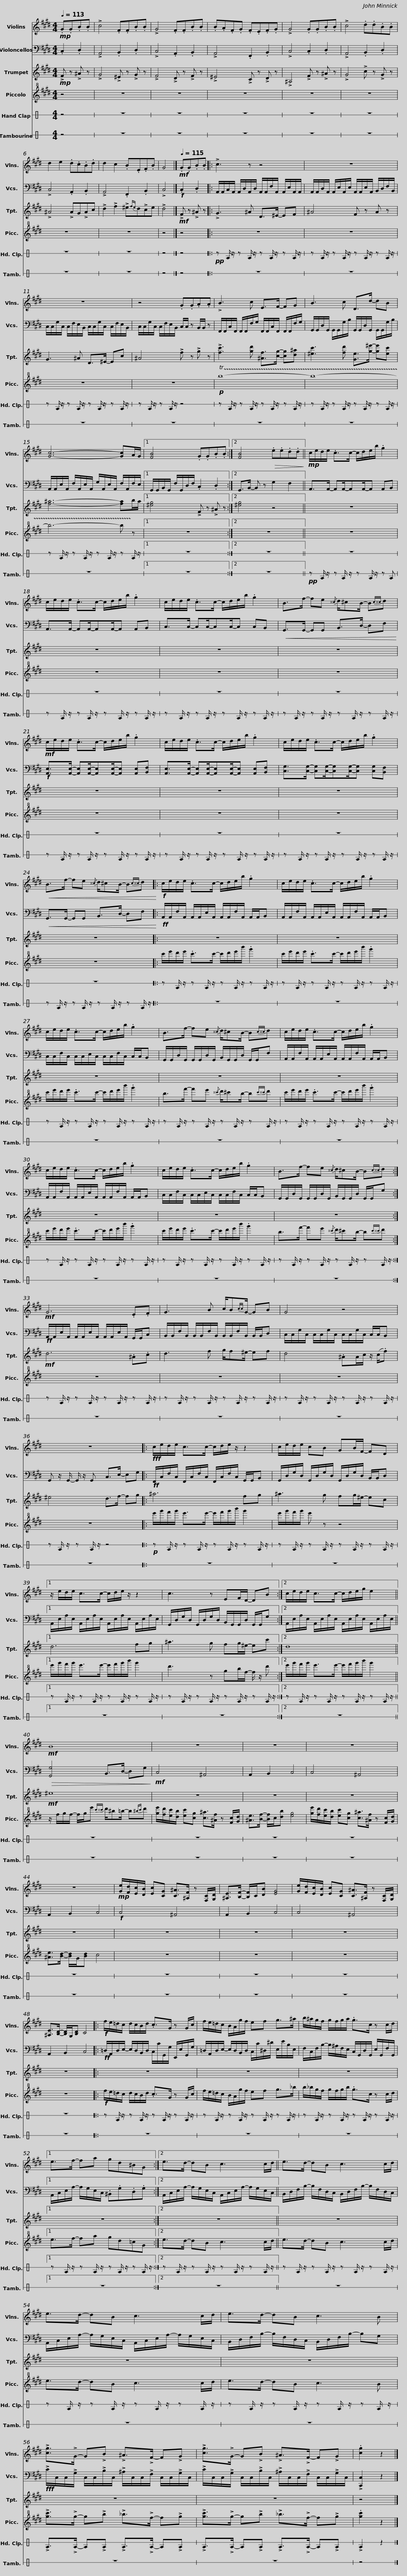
X:1
%%score 1 2 3 4 5 6
L:1/8
Q:1/4=113
M:4/4
I:linebreak $
K:E
V:1 treble
V:2 bass
V:3 treble transpose=-2
V:4 treble+8
V:5 perc stafflines=1
K:none
V:6 perc stafflines=1
K:none
V:1
!mp! .G.G.B.B | !>!c4 .F.F.B.B | !>!G4 .F.F.B.B | .B.A.F.G .F.E.F.G | !>!G4 .G.G.B.B |$ %5
 !>!c4 .d.d.B.B | d2 e2 .d.c.B.d | d2 c2 .B.E.F.B | G4 |]$[Q:1/4=115]!mf! .G.G.B.B |: %10
 !>!c3 z z4 | z8 |$ z8 | z4 .G.G.A.A |$ !>!B3 c E>F- FG | %15
 B3 c D>d- dB |$ [Gc]6- [Gc]A/G/ |1 [FB]4 .G.G.B.B :|2 [FB]4!>(! .e.e.d.d!>)! ||$!mp! c/e/d/e/ .c>c- c/d/e/b/ .g2 | %20
 c/e/d/e/ .c>c- c/d/e/b/ .g2 | c/e/d/e/ .c>c- c/d/e/b/ .g2 |$ B>f- fe{/^^c} d/^cB/- B{c^^c}d |!mf! c/e/d/e/ .c>c- c/d/e/b/ .g2 |$ c/e/d/e/ .c>c- c/d/e/b/ .g2 | %25
 c/e/d/e/ .c>c- c/d/e/b/ .g2 |$!<(! B>f- fe{/^^c} d/^cB/- B{c^^c}d!<)! |:!f! c/e/d/e/ .c>c- c/d/e/b/ .g2 |$ c/e/d/e/ .c>c- c/d/e/b/ .g2 | c/e/d/e/ .c>c- c/d/e/b/ .g2 |$ %30
 B>f- fe{/^^c} d/^cB/- B{c^^c}d | c/e/d/e/ .c>c- c/d/e/b/ .g2 |$ c/e/d/e/ .c>c- c/d/e/b/ .g2 | c/e/d/e/ .c>c- c/d/e/b/ .g2 |$ B>f- fe{/^^c} d/^cB/- B{c^^c}d :| %35
!mf! G6 .E.F |$ G3 B c/B{cc}G/- GB | G4 z4 |$ z8 |:!fff! c/e/d/e/ c>c- c/d/e/ z/ z2 |$ %40
 c/e/d/e/ cB GB/F/- FD |1 z/ e/d/e/ c>c- c/d/e/ z/ z2 |$ c3 z EF/D/- DB :|2 c/e/d/e/ c>c- c/d/e/g/ e2 ||$!mf! B8 | %45
 z8 | z8 |$ z8 | z8 |!mp! [Ge]/[Fd]/[Ec]/[DB]/ [Ec][CG] [C^A]>[^A,F] z [F,C]/[G,D]/ |$ %50
 [^A,E]>[B,F]- [B,F]/C/[DB] [EG]4 | [Ge]/[Fd]/[Ec]/[DB]/ [Ec][CG] [C^A]>[^A,F] z [F,C]/[G,D]/ | [^A,E]>[B,D]- [B,D]/G,/[B,D] C4 |:$!f! f/e/=d/c/ d/c/B/d/ .c>G z G/c/ | f/e/=d/c/ B/A/g/f/ ef g>^a |$ %55
 b/^a/g/f/ g/f/g/a/ .g>c z c/d/ |1 e>f- fa gd^BG :|2$ e>d- dB c3 c/d/ || e>d- dB c3 c/d/ |$ e>d- dB c3 c/d/ | %60
 e>d- dB c3 B |$ !>![cg]>!>!G- G!>!B !>!^A>!>!F- F!>!G | !>![cg]>!>!G- G!>!B !>!^A>!>!F- F!>!G | .[cg]2 z2 |] %64
V:2
 .C,2 .D,2 | !>!A,,4 .B,,2 .D,2 | !>!C,4 .A,,2 .B,,2 | !>!A,,4 .F,,2 .B,,2 | !>!C,4 .C,2 .D,2 |$ %5
 !>!A,,4 .B,,2 .D,2 | !>!C,4 .A,,2 .B,,2 | !>!A,,4 .F,,2 .B,,2 | !>!C,4 |]$!f! .C,2 .D,2 |: %10
 A,,/A,,/C,/A,,/ A,,/D,/A,,/D,/ A,,/A,,/F,/A,,/ A,,/E,/A,,/A,,/ | A,,/A,,/D,/A,,/ A,,/E,/A,,/E,/ A,,/A,,/E,/A,,/ B,,/D,/F,/B,,/ |$ C,/C,/G,/C,/ C,/F,/E,/B,,/ C,/C,/G,/C,/ C,/F,/E,/B,,/ | C,/C,/G,/C,/ C,/F,/E,/B,,/ C,/C,/ z B,,/B,,/ z |$ F,,/F,,/C,/F,,/ F,,/F,,/F,/G,/ F,,/F,,/C,/F,,/ F,,/F,,/F,/G,/ | %15
 G,,/G,,/D,/G,,/ G,,/G,,/G,/B,/ G,,/G,,/D,/G,,/ G,,/G,,/G,/B,/ |$ A,,/A,,/E,/A,,/ F,/A,,/E,/A,,/ G,/A,,/E,/A,,/ F,/A,,/F,/E,/ |1 G,,/G,,/B,,/G,,/ F,/G,,/D,/F,/ .C,2 .D,2 :|2 G,,>B,,- B,, z G,2 F,2 ||$ A,,>A,,- A,,A,,/-A,,A,,/-A,, A,,B,, | %20
 A,,>A,,- A,,A,,/-A,,A,,/-A,, A,,B,, | C,>C,- C,C,/-C,C,/-C, C,B,, |$!<(! G,,>G,,- G,,G,, B,,>D,- D,F,!<)! |!f! [A,,E,]>[A,,E,]- [A,,E,][A,,E,]/-[A,,E,][A,,E,]/-[A,,E,] [A,,E,][B,,F,] |$ [A,,E,]>[A,,E,]- [A,,E,][A,,E,]/-[A,,E,][A,,E,]/-[A,,E,] [A,,E,][B,,F,] | %25
 [C,G,]>[C,G,]- [C,G,][C,G,]/-[C,G,][C,G,]/-[C,G,] [C,G,][B,,F,] |$!<(! G,,>G,,- G,,G,, B,,>D,- D,F,!<)! |:!ff! A,,/A,,/F,/A,,/ A,,/A,,/E,/A,,/ A,,/A,,/F,/A,,/ A,,/A,,/B,, |$ A,,/A,,/F,/A,,/ A,,/A,,/E,/A,,/ A,,/A,,/F,/A,,/ A,,/A,,/B,, | C,/C,/F,/C,/ C,/C,/E,/C,/ C,/C,/F,/C,/ C,/C,/B,, |$ %30
 G,,/G,,/D,/G,,/ G,,/G,,/D,/G,,/ B,,/G,,/G,,/D,/ G,,/G,,/F, | A,,/A,,/F,/A,,/ A,,/A,,/E,/A,,/ A,,/A,,/F,/A,,/ A,,/A,,/B,, |$ A,,/A,,/F,/A,,/ A,,/A,,/E,/A,,/ A,,/A,,/F,/A,,/ A,,/A,,/B,, | C,/C,/F,/C,/ C,/C,/E,/C,/ C,/C,/F,/C,/ C,/C,/B,, |$ G,,/G,,/D,/G,,/ G,,/G,,/D,/G,,/ B,,/G,,/G,,/D,/ G,,/G,,/G, :| %35
!ff! A,,/A,,/E,/A,,/ A,,/A,,/E,/A,,/ A,,/A,,/E,/A,,/ G,,/G,,/C, |$ B,,/B,,/F,/B,,/ B,,/B,,/F,/B,,/ B,,/B,,/F,/B,,/ B,,/B,,/D, | C,/C,/G,/C,/ C,/C,/G,/C,/ C,/C,/G,/C,/ C,/C,/B,, |$ G,, z/ G,,/- G,,/ z/ G,, C,>E,- E,G, |:!ff! F,,/C,/F,/C,/ F,,/C,/F,/C,/ F,,/C,/F,/C,/ G,,/G,,/B,, |$ %40
 G,,/D,/G,/D,/ G,,/D,/G,/D,/ G,,/D,/G,/D,/ B,,/B,,/D, |1 A,,/E,/A,/E,/ A,,/E,/A,/E,/ A,,/E,/A,/E,/ A,,/E,/A,/E,/ |$ G,,/D,/G,/D,/ G,,/D,/G,/D,/ B,,/G,,/G,,/D,/ G,,/G,,/G, :|2 A,,/E,/A,/E,/ A,,/E,/A,/E,/ A,,/E,/A,/E,/ A,,/E,/A,/E,/ ||$!>(! [G,,G,]4 B,,>D,- D,G,!>)! | %45
!mf! C,4 ^A,,4 | A,,2 B,,2 C,4 |$ C,4 ^A,,4 | A,,2 B,,2 C,4 |!f! C,4 ^A,,4 |$ %50
 A,,2 B,,2 C,4 | C,4 ^A,,4 | A,,2 B,,2 C,4 |:$!ff! =D,/A,,/D,/E,/- E,/D,/B,,/D,/ C,/C/G,,/G,/ E,,/E,/G,,/G,/ | =D,/A,,/D,/E,/- E,/D,/B,,/D,/ C,/C/^D,/^D/ E,/E/B,/E,/ |$ %55
 F,/C,/F,/B,/- B,/^A,/F,/E,/ C,/G,,/D,/G,,/ E,/G,,/F,/G,,/ |1 A,,/C,/E,/A,/- A,/G,/E,/C,/ .^B,,.G,.D,.G, :|2$ A,,/C,/E,/A,/- A,/G,/E,/C,/ A,,/C,/E,/A,/- A,/G,/E,/C,/ || B,,/D,/F,/B,/- B,/F,/D,/C,/ B,,/D,/F,/B,/- B,/F,/D,/C,/ |$ A,,/C,/E,/A,/- A,/G,/E,/C,/ A,,/C,/E,/A,/- A,/G,/E,/C,/ | %60
 B,,/D,/F,/B,/- B,/F,/D,/C,/ B,,/D,/F,/B,/- B,G, |$!fff! !>!C/C,/C,/!>!G,/ C,/C,/!>!B,/C,/ !>!^A,/C,/C,/!>!F,/ C,/C,/!>!G,/C,/ | !>!C/C,/C,/!>!G,/ C,/C,/!>!B,/C,/ !>!^A,/C,/C,/!>!F,/ C,/C,/!>!G,/C,/ | !>![C,,C,]2 z2 |] %64
V:3
!mp! !>!F z !>!^A z | !>!G4 !>!^E z !>!G z | !>!F4 !>!D z !>!F z | !>!^E4 !>!C z !>!D z | !>!^A,4 !>!F z !>!^A z |$ %5
 !>!G4 !>!c z !>!G z | !>!^A4 !>!AG!>!Ac | !>!d2 !>!f2 !>!^e{fe}d!>!ce | !>!d4 |]$!mf! !>!F z !>!^A z |: %10
 !>!G3 ^A D>^E- EF | ^A4 F z A z |$ G3 ^A D>^E- Ec | ^A4 !>!f z !>!g z |$ !>![fc']3 [gd'] [^Af]>[cg]- [cg][d^a] | %15
 [^ec']3 [fd'] [Ge]>[g^e']- [ge'][ec'] |$ [f^a]6- [fa]b/a/ |1 [^eg]4 !>!F z !>!^A z :|2 [^eg]4 z4 ||$ z8 | %20
 z8 | z8 |$ z8 | z8 |$ z8 | %25
 z8 |$ z8 |: z8 |$ z8 | z8 |$ %30
 z8 | z8 |$ z8 | z8 |$ z8 :| %35
!mf! d6 .^A.c |$ d3 f g/f^e/- ef | d4 .^AA/c/ z/ (c/.f) |$ ^e4 d>f- fg |: ^a6 fg |$ %40
 ^a3 g fg/^e/- ec |1 d6 fg |$ ^a3 g fg/^e/- ec' :|2 d8 ||$!mf! ^e8 | %45
 z8 | z8 |$ z8 | z8 | z8 |$ %50
 z8 | z8 | z8 |:$ z8 | z8 |$ %55
 z8 |1 z8 :|2$ z8 || z8 |$ z8 | %60
 z8 |$ z8 | z8 | z4 |] %64
V:4
 z4 | z8 | z8 | z8 | z8 |$ %5
 z8 | z8 | z8 | z4 |]$ z4 |: %10
 z8 | z8 |$ z8 | z8 |$!p! !trill(!Tb8- | %15
 b8- |$ b6- b!trill)! z |1 z8 :|2 z8 ||$ z8 | %20
 z8 | z8 |$ z8 | z8 |$ z8 | %25
 z8 |$ z8 |: c'/e'/d'/e'/ .c'>c'- c'/d'/e'/b'/ .g'2 |$ c'/e'/d'/e'/ .c'>c'- c'/d'/e'/b'/ .g'2 | c'/e'/d'/e'/ .c'>c'- c'/d'/e'/b'/ .g'2 |$ %30
 b>f'- f'e'{/^^c'} d'/^c'b/- b{c'^^c'}d' | c'/e'/d'/e'/ .c'>c'- c'/d'/e'/b'/ .g'2 |$ c'/e'/d'/e'/ .c'>c'- c'/d'/e'/b'/ .g'2 | c'/e'/d'/e'/ .c'>c'- c'/d'/e'/b'/ .g'2 |$ b>f'- f'e'{/^^c'} d'/^c'b/- b{c'^^c'}d' :| %35
 z8 |$ z8 | z8 |$ z8 |: e'/g'/f'/g'/ e'>e'- e'/f'/g'/b'/ g'2 |$ %40
 e'/g'/f'/g'/ e' z z4 |1 e'/g'/f'/g'/ e'>e'- e'/f'/g'/b'/ g'2 |$ d'3 z gb/f/- f/ z/ d' :|2 e'/g'/f'/g'/ e'>e'- e'/f'/g'/b'/ g'2 ||$ z/ f/g/f/- f/g/e'{c'^^c'} d'/^b=b/- b{^bc'}d' | %45
 [ge']/[fd']/[ec']/[db]/ [ec'][cg] [c^a]>[^Af] z [Fc]/[Gd]/ | [^Ae]>[Bf]- [Bf]/c/[db] [eg]4 |$ [ge']/[fd']/[ec']/[db]/ [ec'][cg] [c^a]>[^Af] z [Fc]/[Gd]/ | [^Ae]>[Bd]- [Bd]/G/[Bd] c4 | z8 |$ %50
 z8 | z8 | z8 |:$!f! f/e/=d/c/ d/c/B/d/ .c>G z G/c/ | f/e/=d/c/ B/A/g/f/ ef g>_b |$ %55
 b/_b/g/f/ g/f/g/b/ .g>c z c/d/ |1 e>f- fa gd=cG :|2$ e>d- dB c3 c/d/ || e>d- dB c3 c/d/ |$ e>d- dB c3 c/d/ | %60
 e>d- dB c3 B |$ !>![gc']>!>!g- g!>!b !>!_b>!>!f- f!>!g | !>![gc']>!>!g- g!>!b !>!_b>!>!f- f!>!g | .[gc']2 z2 |] %64
V:5
[K:C] z4 | z8 | z8 | z8 | z8 |$ %5
 z8 | z8 | z8 | z4 |]$ z4 |: %10
!pp! z E/ z/ z E/ z/ z E/ z/ z E/ z/ | z E/ z/ z E/ z/ z E/ z/ z E/ z/ |$ z E/ z/ z E/ z/ z E/ z/ z E/ z/ | z E/ z/ z E/ z/ z4 |$ z E/ z/ z E/ z/ z E/ z/ z E/ z/ | %15
 z E/ z/ z E/ z/ z E/ z/ z E/ z/ |$ z E/ z/ z E/ z/ z E/ z/ z E/ z/ |1 z8 :|2 z8 ||$ z8 | %20
 z8 | z8 |$ z8 | z8 |$ z8 | %25
 z8 |$ z8 |: z E/ z/ z E/ z/ z E/ z/ z E/ z/ |$ z E/ z/ z E/ z/ z E/ z/ z E/ z/ | z E/ z/ z E/ z/ z E/ z/ z E/ z/ |$ %30
 z E/ z/ z E/ z/ z E/ z/ z E/ z/ | z E/ z/ z E/ z/ z E/ z/ z E/ z/ |$ z E/ z/ z E/ z/ z E/ z/ z E/ z/ | z E/ z/ z E/ z/ z E/ z/ z E/ z/ |$ z E/ z/ z E/ z/ z E/ z/ z E/ z/ :| %35
 z E/ z/ z E/ z/ z E/ z/ z E/ z/ |$ z E/ z/ z E/ z/ z E/ z/ z E/ z/ | z E/ z/ z E/ z/ z E/ z/ z E/ z/ |$ z E/ z/ z E/ z/ z4 |:!p! z E/ z/ z E/ z/ z E/ z/ z E/ z/ |$ %40
 z E/ z/ z E/ z/ z E/ z/ z E/ z/ |1 z E/ z/ z E/ z/ z E/ z/ z E/ z/ |$ z E/ z/ z E/ z/ z E/ z/ z E/ z/ :|2 z E/ z/ z E/ z/ z E/ z/ z E/ z/ ||$ z8 | %45
 z8 | z8 |$ z8 | z8 | z8 |$ %50
 z8 | z8 | z8 |:$ z E/ z/ z E/ z/ z E/ z/ z E/ z/ | z E/ z/ z E/ z/ z E/ z/ z E/ z/ |$ %55
 z E/ z/ z E/ z/ z E/ z/ z E/ z/ |1 z E/ z/ z E/ z/ z E/ z/ z E/ z/ :|2$ z E/ z/ z E/ z/ z E/ z/ z E/ z/ || z E/ z/ z E/ z/ z E/ z/ z E/ z/ |$ z E/ z/ z E/ z/ z E/ z/ z E/ z/ | %60
 z E/ z/ z E/ z/ z E/ z/ z E/ z/ |$ !>!E>!>!E- E!>!E !>!E>!>!E- E!>!E | !>!E>!>!E- E!>!E !>!E>!>!E- E!>!E | !>!E2 z2 |] %64
V:6
[K:C] z4 | z8 | z8 | z8 | z8 |$ %5
 z8 | z8 | z8 | z4 |]$ z4 |: %10
 z8 | z8 |$ z8 | z8 |$ z8 | %15
 z8 |$ z8 |1 z8 :|2 z8 ||$!pp! z E/ z/ z E/ z/ z E/ z/ z E | %20
 z E/ z/ z E/ z/ z E/ z/ z E/ z/ | z E/ z/ z E/ z/ z E/ z/ z E/ z/ |$ z E/ z/ z E/ z/ z E/ z/ z E/ z/ | z E/ z/ z E/ z/ z E/ z/ z E/ z/ |$ z E/ z/ z E/ z/ z E/ z/ z E/ z/ | %25
 z E/ z/ z E/ z/ z E/ z/ z E/ z/ |$ z E/ z/ z E/ z/ z E/ z/ z E/ z/ |: z8 |$ z8 | z8 |$ %30
 z8 | z8 |$ z8 | z8 |$ z8 :| %35
 z8 |$ z8 | z8 |$ z8 |: z8 |$ %40
 z8 |1 z8 |$ z8 :|2 z8 ||$ z8 | %45
 z8 | z8 |$ z8 | z8 | z8 |$ %50
 z8 | z8 | z8 |:$ z8 | z8 |$ %55
 z8 |1 z8 :|2$ z8 || z8 |$ z8 | %60
 z8 |$ z8 | z8 | z4 |] %64
